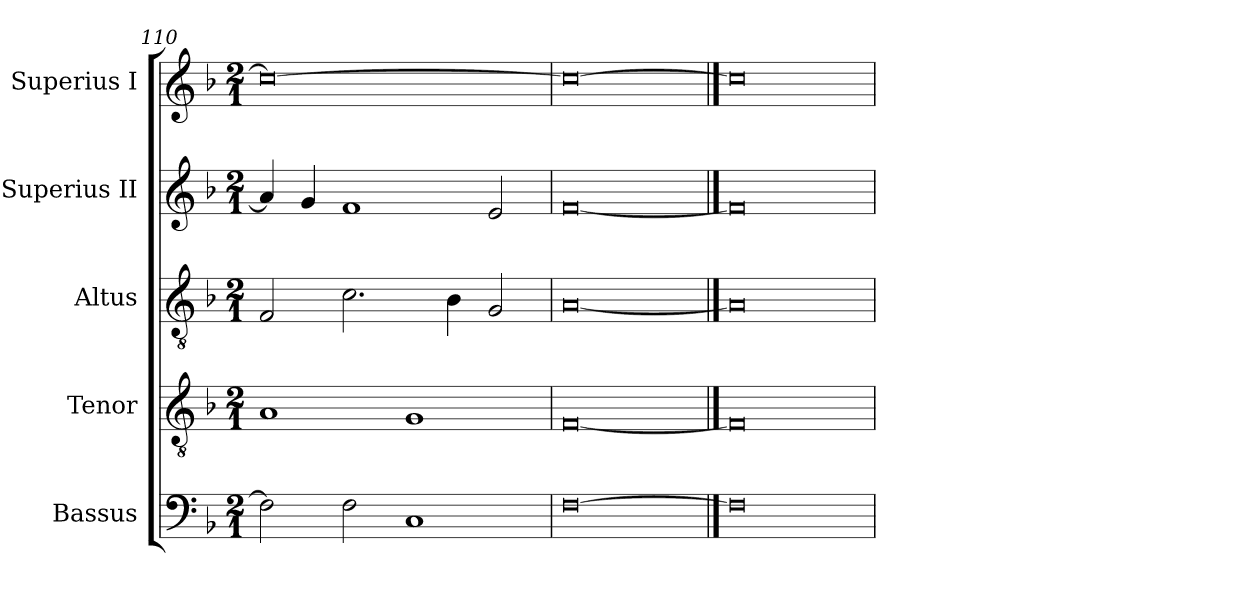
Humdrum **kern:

**kern	**kern	**kern	**kern	**kern
*part5	*part4	*part3	*part2	*part1
*staff5	*staff4	*staff3	*staff2	*staff1
*I"Bassus	*I"Tenor	*I"Altus	*I"Superius II	*I"Superius I
*I'B	*I'T	*I'A	*I'S. II	*I'S. I
*clefF4	*clefGv2	*clefGv2	*clefG2	*clefG2
*k[b-]	*k[b-]	*k[b-]	*k[b-]	*k[b-]
*F:	*F:	*F:	*F:	*F:
*M2/1	*M2/1	*M2/1	*M2/1	*M2/1
=110	=110	=110	=110	=110
2F]	1A	2F	4a]	0cc_
.	.	.	4g	.
2F	.	2.c	1f	.
1C	1G	.	.	.
.	.	4B-	.	.
.	.	2G	2e	.
=111	=111	=111	=111	=111
[0F	[0F	[0A	[0f	0cc_
==112	==112	==112	==112	==112
0F]	0F]	0A]	0f]	0cc]
=	=	=	=	=
*-	*-	*-	*-	*-
